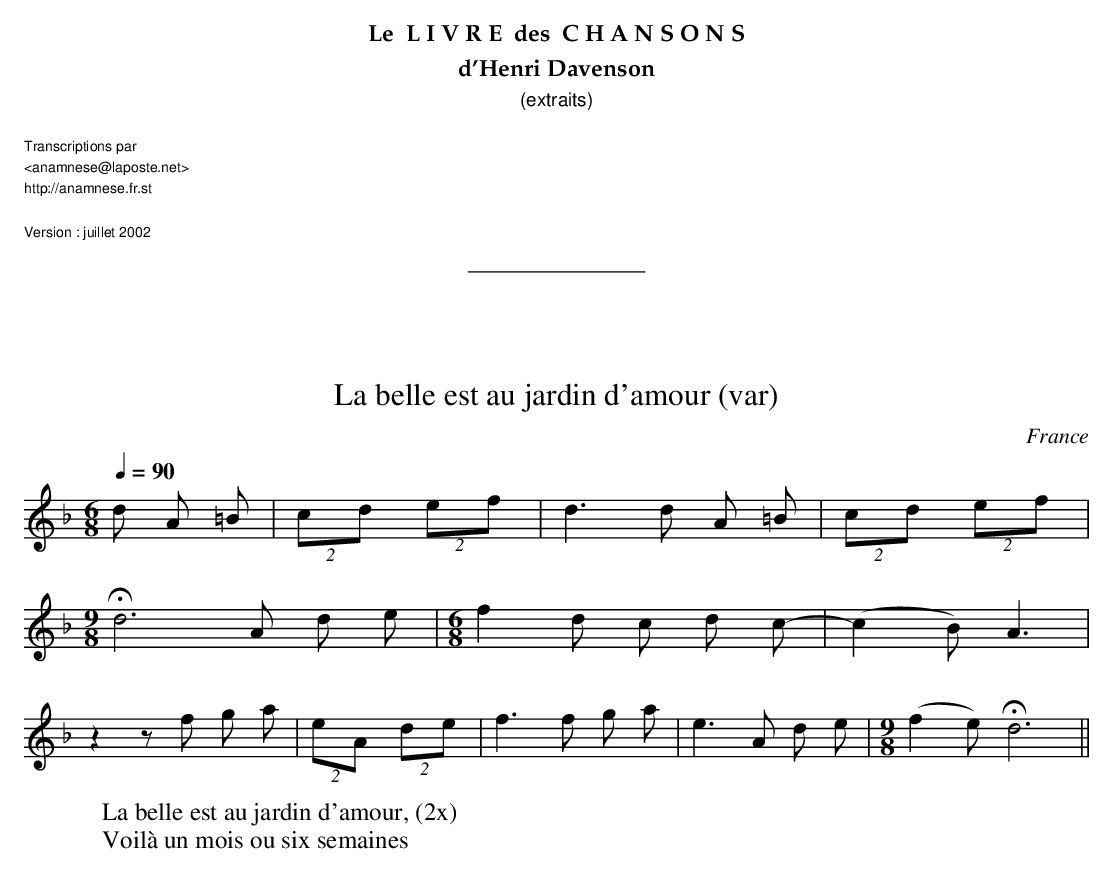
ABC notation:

X:1-2
T:La belle est au jardin d'amour (var)
O:France
M:6/8
L:1/8
Q:1/4=90
K:F
d A =B | (2cd (2ef | d3 d A =B | (2cd (2ef |
[M:9/8] Hd6 A d e | [M:6/8] f2 d c d c-|(c2 B) A3 |
z2 z f g a | (2eA (2de | f3 f g a | e3 A d e | [M:9/8] (f2e) Hd6 ||
W:La belle est au jardin d'amour, (2x)
W:Voilà un mois ou six semaines
